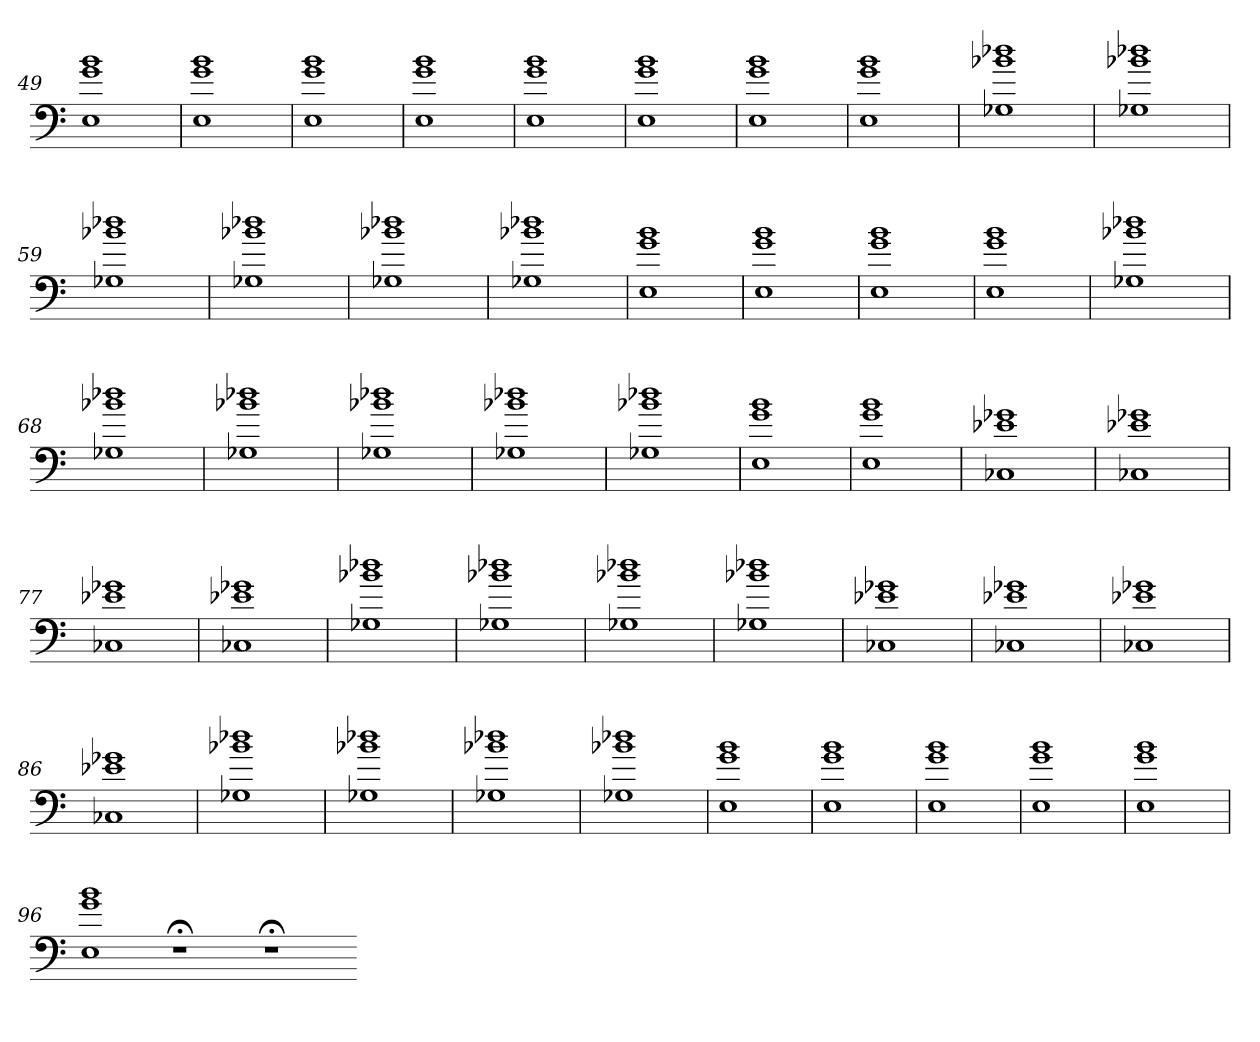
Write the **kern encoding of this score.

**kern
*part1
*staff1
=49
1E 1g 1b
=50
1E 1g 1b
=51
1E 1g 1b
=52
1E 1g 1b
=53
1E 1g 1b
=54
1E 1g 1b
=55
1E 1g 1b
=56
1E 1g 1b
=57
1G-X 1b-X 1dd-X
=58
1G-X 1b-X 1dd-X
=59
1G-X 1b-X 1dd-X
=60
1G-X 1b-X 1dd-X
=61
1G-X 1b-X 1dd-X
=62
1G-X 1b-X 1dd-X
=63
1E 1g 1b
=64
1E 1g 1b
=65
1E 1g 1b
=66
1E 1g 1b
=67
1G-X 1b-X 1dd-X
=68
1G-X 1b-X 1dd-X
=69
1G-X 1b-X 1dd-X
=70
1G-X 1b-X 1dd-X
=71
1G-X 1b-X 1dd-X
=72
1G-X 1b-X 1dd-X
=73
1E 1g 1b
=74
1E 1g 1b
=75
1C-X 1e-X 1g-X
=76
1C-X 1e-X 1g-X
=77
1C-X 1e-X 1g-X
=78
1C-X 1e-X 1g-X
=79
1G-X 1b-X 1dd-X
=80
1G-X 1b-X 1dd-X
=81
1G-X 1b-X 1dd-X
=82
1G-X 1b-X 1dd-X
=83
1C-X 1e-X 1g-X
=84
1C-X 1e-X 1g-X
=85
1C-X 1e-X 1g-X
=86
1C-X 1e-X 1g-X
=87
1G-X 1b-X 1dd-X
=88
1G-X 1b-X 1dd-X
=89
1G-X 1b-X 1dd-X
=90
1G-X 1b-X 1dd-X
=91
1E 1g 1b
=92
1E 1g 1b
=93
1E 1g 1b
=94
1E 1g 1b
=95
1E 1g 1b
=96
1E 1g 1b
1r;<
1r;<
=-
*-
